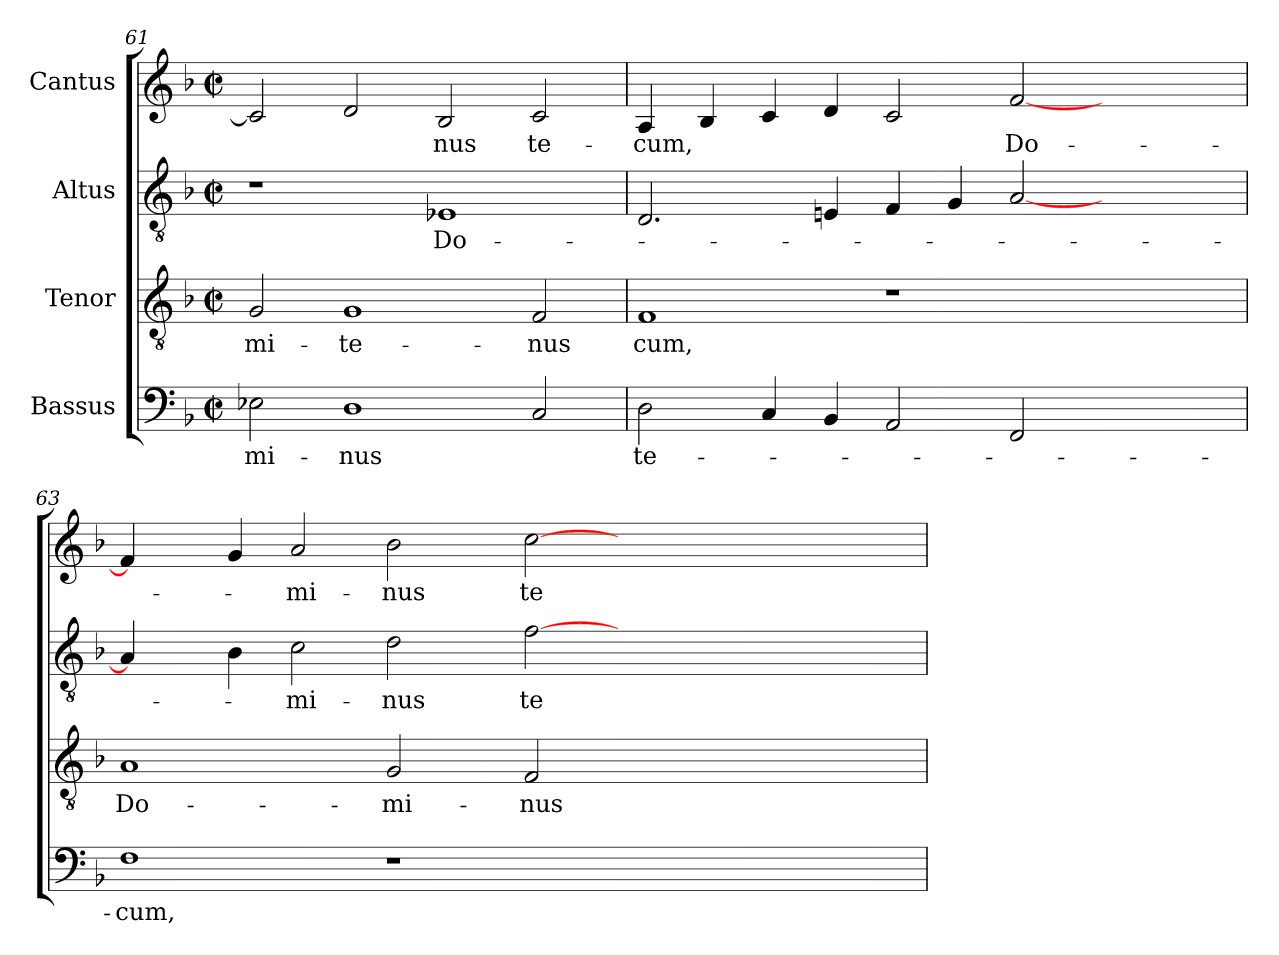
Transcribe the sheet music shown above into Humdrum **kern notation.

**kern	**text	**kern	**text	**kern	**text	**kern	**text
*part4	*part4	*part3	*part3	*part2	*part2	*part1	*part1
*staff4	*staff4	*staff3	*staff3	*staff2	*staff2	*staff1	*staff1
*I"Bassus	*	*I"Tenor	*	*I"Altus	*	*I"Cantus	*
*clefF4	*	*clefGv2	*	*clefGv2	*	*clefG2	*
*k[b-]	*	*k[b-]	*	*k[b-]	*	*k[b-]	*
*F:	*	*F:	*	*F:	*	*F:	*
*M2/2	*	*M2/2	*	*M2/2	*	*M2/2	*
*met(c|)	*	*met(c|)	*	*met(c|)	*	*met(c|)	*
=61	=61	=61	=61	=61	=61	=61	=61
!	!LO:LY:b:cj	!	!LO:LY:b:cj	!	!	!	!
2E-X\	-mi-	2G/	-mi-	1r	.	2c/]	.
!	!LO:LY:b:cj	!	!LO:LY:b:rj	!	!	!	!
1D	-nus	1G	te-	.	.	2d/	.
!	!	!	!	!	!LO:LY:b:cj	!	!LO:LY:b:cj
.	.	.	.	1E-X	Do-	2B-/	-nus
!	!	!	!LO:LY:b:cj	!	!	!	!LO:LY:b:cj
2C/	.	2F/	-nus	.	.	2c/	te-
=62	=62	=62	=62	=62	=62	=62	=62
!	!LO:LY:b:cj	!	!LO:LY:b:cj	!	!	!	!LO:LY:b
2D\	te-	1F	-cum,	2.D/	.	4A/	-cum,
.	.	.	.	.	.	4B-/	.
4C/	.	.	.	.	.	4c/	.
4BB-/	.	.	.	4En/	.	4d/	.
!	!	!LO:N:vis=1	!	!	!	!	!
2AA/	.	0r	.	4F/	.	2c/	.
.	.	.	.	4G/	.	.	.
!	!	!	!	!	!	!	!LO:LY:b:cj
2FF/	.	.	.	[>2A/	.	[>2f/	Do-
1ryy	.	.	.	1ryy	.	1ryy	.
!!LO:LB:g=z
=63	=63	=63	=63	=63	=63	=63	=63
!	!LO:LY:b:cj	!	!LO:LY:b:cj	!	!	!	!
*	*	*	*	*^	*	*^	*
1F	-cum,	1A	Do-	4A/]	8ryy	.	4f/]	32.ryy	.
.	.	.	.	.	.	.	.	1ryy	.
.	.	.	.	.	32.ryy	.	.	.	.
.	.	.	.	.	1ryy	.	.	.	.
.	.	.	.	4B-\	.	.	4g/	.	.
!	!	!	!	!	!	!LO:LY:b:cj	!	!	!LO:LY:b:cj
.	.	.	.	2c\	.	-mi-	2a/	.	-mi-
!LO:N:vis=1	!	!	!LO:LY:b:cj	!	!	!LO:LY:b:cj	!	!	!LO:LY:b:cj
0r	.	2G/	-mi-	2d\	.	-nus	2b-\	.	-nus
.	.	.	.	.	.	.	.	1ryy	.
.	.	.	.	.	1ryy	.	.	.	.
!	!	!	!LO:LY:b:cj	!	!	!LO:LY:b:cj	!	!	!LO:LY:b:cj
.	.	2F/	-nus	[>2f\	.	te-	[>2cc\	.	te-
.	.	1ryy	.	1ryy	.	.	1ryy	.	.
.	.	.	.	.	.	.	.	2ryy	.
.	.	.	.	.	2ryy	.	.	.	.
.	.	.	.	.	.	.	.	4ryy	.
.	.	.	.	.	4ryy	.	.	.	.
.	.	.	.	.	.	.	.	8ryy	.
.	.	.	.	.	16ryy	.	.	16ryy	.
.	.	.	.	.	64ryy	.	.	64ryy	.
*	*	*	*	*v	*v	*	*	*	*
*	*	*	*	*	*	*v	*v	*
=	=	=	=	=	=	=	=
*-	*-	*-	*-	*-	*-	*-	*-
